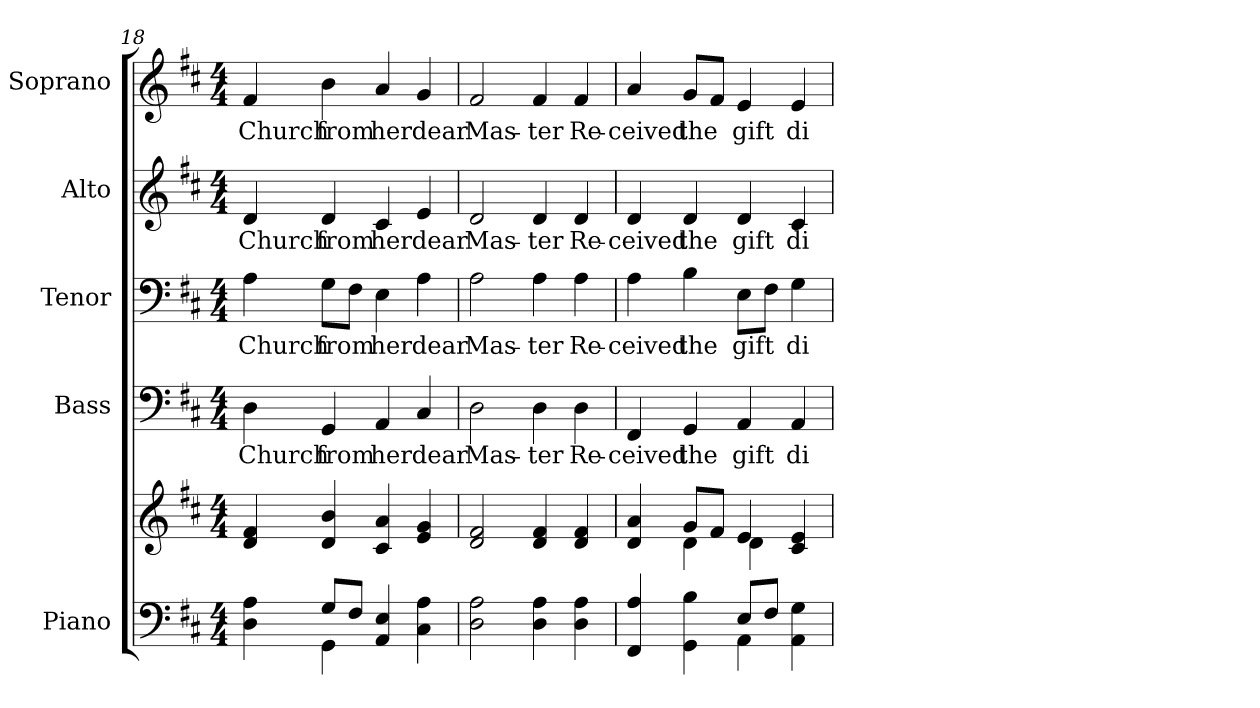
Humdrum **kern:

**kern	**kern	**kern	**text	**kern	**text	**kern	**text	**kern	**text
*part5	*part5	*part4	*part4	*part3	*part3	*part2	*part2	*part1	*part1
*staff6	*staff5	*staff4	*staff4	*staff3	*staff3	*staff2	*staff2	*staff1	*staff1
*I"Piano	*	*I"Bass	*	*I"Tenor	*	*I"Alto	*	*I"Soprano	*
*I'Pno.	*	*I'B.	*	*I'T.	*	*I'A.	*	*I'S.	*
*clefF4	*clefG2	*clefF4	*	*clefF4	*	*clefG2	*	*clefG2	*
*k[f#c#]	*k[f#c#]	*k[f#c#]	*	*k[f#c#]	*	*k[f#c#]	*	*k[f#c#]	*
*D:	*D:	*D:	*	*D:	*	*D:	*	*D:	*
*M4/4	*M4/4	*M4/4	*	*M4/4	*	*M4/4	*	*M4/4	*
=18	=18	=18	=18	=18	=18	=18	=18	=18	=18
*^	*	*	*	*	*	*	*	*	*
!	!	!	!	!LO:LY:b:color=#000000	!	!	!	!	!	!
!	!	!	!	!	!	!LO:LY:b:color=#000000	!	!	!	!
!	!	!	!	!	!	!	!	!LO:LY:b:color=#000000	!	!
!	!	!	!	!	!	!	!	!	!	!LO:LY:b:color=#000000
4Di\ 4Ai	4ryy	4di/ 4f#i	4Di\	Church	4Ai\	Church	4di/	Church	4f#i/	Church
!	!	!	!	!LO:LY:b:color=#000000	!	!	!	!	!	!
!	!	!	!	!	!	!LO:LY:b:color=#000000	!	!	!	!
!	!	!	!	!	!	!	!	!LO:LY:b:color=#000000	!	!
!	!	!	!	!	!	!	!	!	!	!LO:LY:b:color=#000000
8Gi/L	4GGi\	4di/ 4bi	4GGi/	from	8Gi\L	from	4di/	from	4bi\	from
8F#i/J	.	.	.	.	8F#i\J	.	.	.	.	.
!	!	!	!	!LO:LY:b:color=#000000	!	!	!	!	!	!
!	!	!	!	!	!	!LO:LY:b:color=#000000	!	!	!	!
!	!	!	!	!	!	!	!	!LO:LY:b:color=#000000	!	!
!	!	!	!	!	!	!	!	!	!	!LO:LY:b:color=#000000
4AAi/ 4Ei	2ryy	4c#i/ 4ai	4AAi/	her	4Ei\	her	4c#i/	her	4ai/	her
!	!	!	!	!LO:LY:b:color=#000000	!	!	!	!	!	!
!	!	!	!	!	!	!LO:LY:b:color=#000000	!	!	!	!
!	!	!	!	!	!	!	!	!LO:LY:b:color=#000000	!	!
!	!	!	!	!	!	!	!	!	!	!LO:LY:b:color=#000000
4C#i\ 4Ai	.	4ei/ 4gi	4C#i/	dear	4Ai\	dear	4ei/	dear	4gi/	dear
*v	*v	*	*	*	*	*	*	*	*	*
=19	=19	=19	=19	=19	=19	=19	=19	=19	=19
!	!	!	!LO:LY:b:color=#000000	!	!	!	!	!	!
!	!	!	!	!	!LO:LY:b:color=#000000	!	!	!	!
!	!	!	!	!	!	!	!LO:LY:b:color=#000000	!	!
!	!	!	!	!	!	!	!	!	!LO:LY:b:color=#000000
2Di\ 2Ai	2di/ 2f#i	2Di\	Mas-	2Ai\	Mas-	2di/	Mas-	2f#i/	Mas-
!	!	!	!LO:LY:b:color=#000000	!	!	!	!	!	!
!	!	!	!	!	!LO:LY:b:color=#000000	!	!	!	!
!	!	!	!	!	!	!	!LO:LY:b:color=#000000	!	!
!	!	!	!	!	!	!	!	!	!LO:LY:b:color=#000000
4Di\ 4Ai	4di/ 4f#i	4Di\	-ter	4Ai\	-ter	4di/	-ter	4f#i/	-ter
!	!	!	!LO:LY:b:color=#000000	!	!	!	!	!	!
!	!	!	!	!	!LO:LY:b:color=#000000	!	!	!	!
!	!	!	!	!	!	!	!LO:LY:b:color=#000000	!	!
!	!	!	!	!	!	!	!	!	!LO:LY:b:color=#000000
4Di\ 4Ai	4di/ 4f#i	4Di\	Re-	4Ai\	Re-	4di/	Re-	4f#i/	Re-
!!LO:PB:g=z
=20	=20	=20	=20	=20	=20	=20	=20	=20	=20
*^	*^	*	*	*	*	*	*	*	*
!	!	!	!	!	!LO:LY:b:color=#000000	!	!	!	!	!	!
!	!	!	!	!	!	!	!LO:LY:b:color=#000000	!	!	!	!
!	!	!	!	!	!	!	!	!	!LO:LY:b:color=#000000	!	!
!	!	!	!	!	!	!	!	!	!	!	!LO:LY:b:color=#000000
4FF#i/ 4Ai	2ryy	4di/ 4ai	4ryy	4FF#i/	-ceived	4Ai\	-ceived	4di/	-ceived	4ai/	-ceived
!	!	!	!	!	!LO:LY:b:color=#000000	!	!	!	!	!	!
!	!	!	!	!	!	!	!LO:LY:b:color=#000000	!	!	!	!
!	!	!	!	!	!	!	!	!	!LO:LY:b:color=#000000	!	!
!	!	!	!	!	!	!	!	!	!	!	!LO:LY:b:color=#000000
4GGi\ 4Bi	.	8gi/L	4di\	4GGi/	the	4Bi\	the	4di/	the	8gi/L	the
.	.	8f#i/J	.	.	.	.	.	.	.	8f#i/J	.
!	!	!	!	!	!LO:LY:b:color=#000000	!	!	!	!	!	!
!	!	!	!	!	!	!	!LO:LY:b:color=#000000	!	!	!	!
!	!	!	!	!	!	!	!	!	!LO:LY:b:color=#000000	!	!
!	!	!	!	!	!	!	!	!	!	!	!LO:LY:b:color=#000000
8Ei/L	4AAi\	4ei/	4di\	4AAi/	gift	8Ei\L	gift	4di/	gift	4ei/	gift
8F#i/J	.	.	.	.	.	8F#i\J	.	.	.	.	.
!	!	!	!	!	!LO:LY:b:color=#000000	!	!	!	!	!	!
!	!	!	!	!	!	!	!LO:LY:b:color=#000000	!	!	!	!
!	!	!	!	!	!	!	!	!	!LO:LY:b:color=#000000	!	!
!	!	!	!	!	!	!	!	!	!	!	!LO:LY:b:color=#000000
4AAi\ 4Gi	4ryy	4c#i/ 4ei	4ryy	4AAi/	di-	4Gi\	di-	4c#i/	di-	4ei/	di-
*v	*v	*	*	*	*	*	*	*	*	*	*
*	*v	*v	*	*	*	*	*	*	*	*
=	=	=	=	=	=	=	=	=	=
*-	*-	*-	*-	*-	*-	*-	*-	*-	*-
